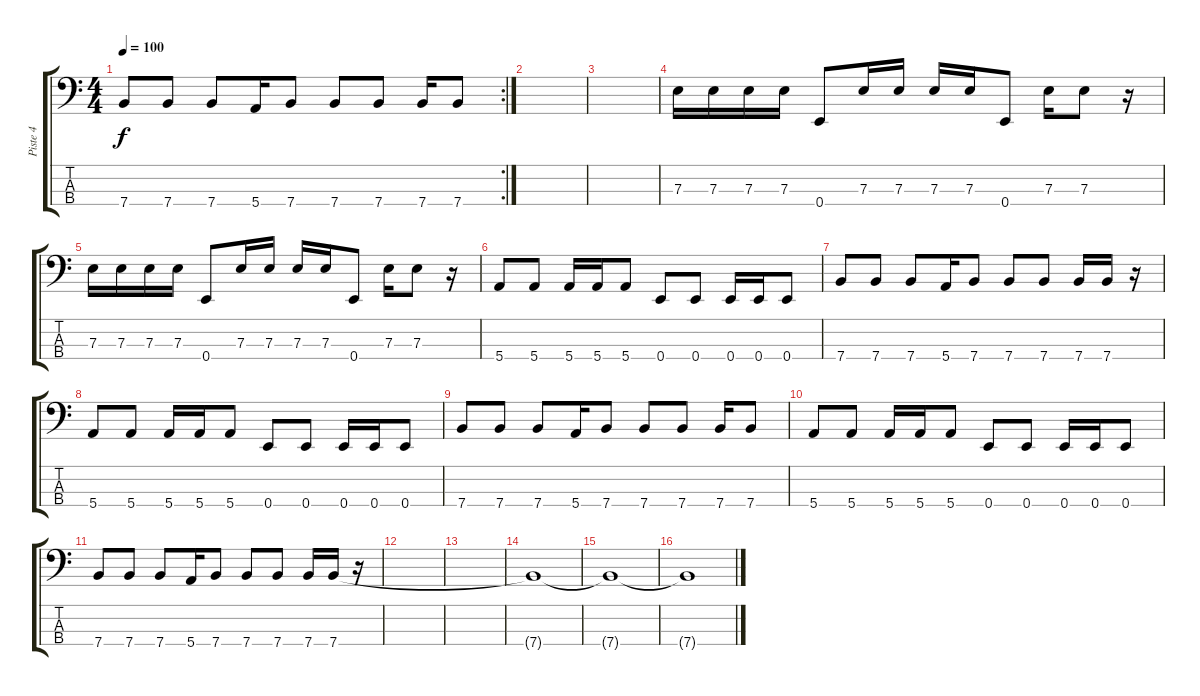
\track ("Piste 4" "Piste 4") {instrument electricbasspick}
\staff {score tabs}
\tuning (G2 D2 A1 E1) {hide}
\rc 2
\ts (4 4)
\tempo 100
\clef f4
\ks c
7.4.8{dy f} 7.4.8 7.4.8 5.4.16 7.4.8 7.4.8 7.4.8 7.4.16 7.4.8 |
|
|
7.3.16 7.3.16 7.3.16 7.3.16 0.4.8 7.3.16 7.3.16 7.3.16 7.3.16 0.4.8 7.3.16 7.3.8 r.16 |
7.3.16 7.3.16 7.3.16 7.3.16 0.4.8 7.3.16 7.3.16 7.3.16 7.3.16 0.4.8 7.3.16 7.3.8 r.16 |
5.4.8 5.4.8 5.4.16 5.4.16 5.4.8 0.4.8 0.4.8 0.4.16 0.4.16 0.4.8 |
7.4.8 7.4.8 7.4.8 5.4.16 7.4.8 7.4.8 7.4.8 7.4.16 7.4.16 r.16 |
5.4.8 5.4.8 5.4.16 5.4.16 5.4.8 0.4.8 0.4.8 0.4.16 0.4.16 0.4.8 |
7.4.8 7.4.8 7.4.8 5.4.16 7.4.8 7.4.8 7.4.8 7.4.16 7.4.8 |
5.4.8 5.4.8 5.4.16 5.4.16 5.4.8 0.4.8 0.4.8 0.4.16 0.4.16 0.4.8 |
7.4.8 7.4.8 7.4.8 5.4.16 7.4.8 7.4.8 7.4.8 7.4.16 7.4.16 r.16 |
|
|
7.4{t}.1 |
7.4{t}.1 |
7.4{t}.1
